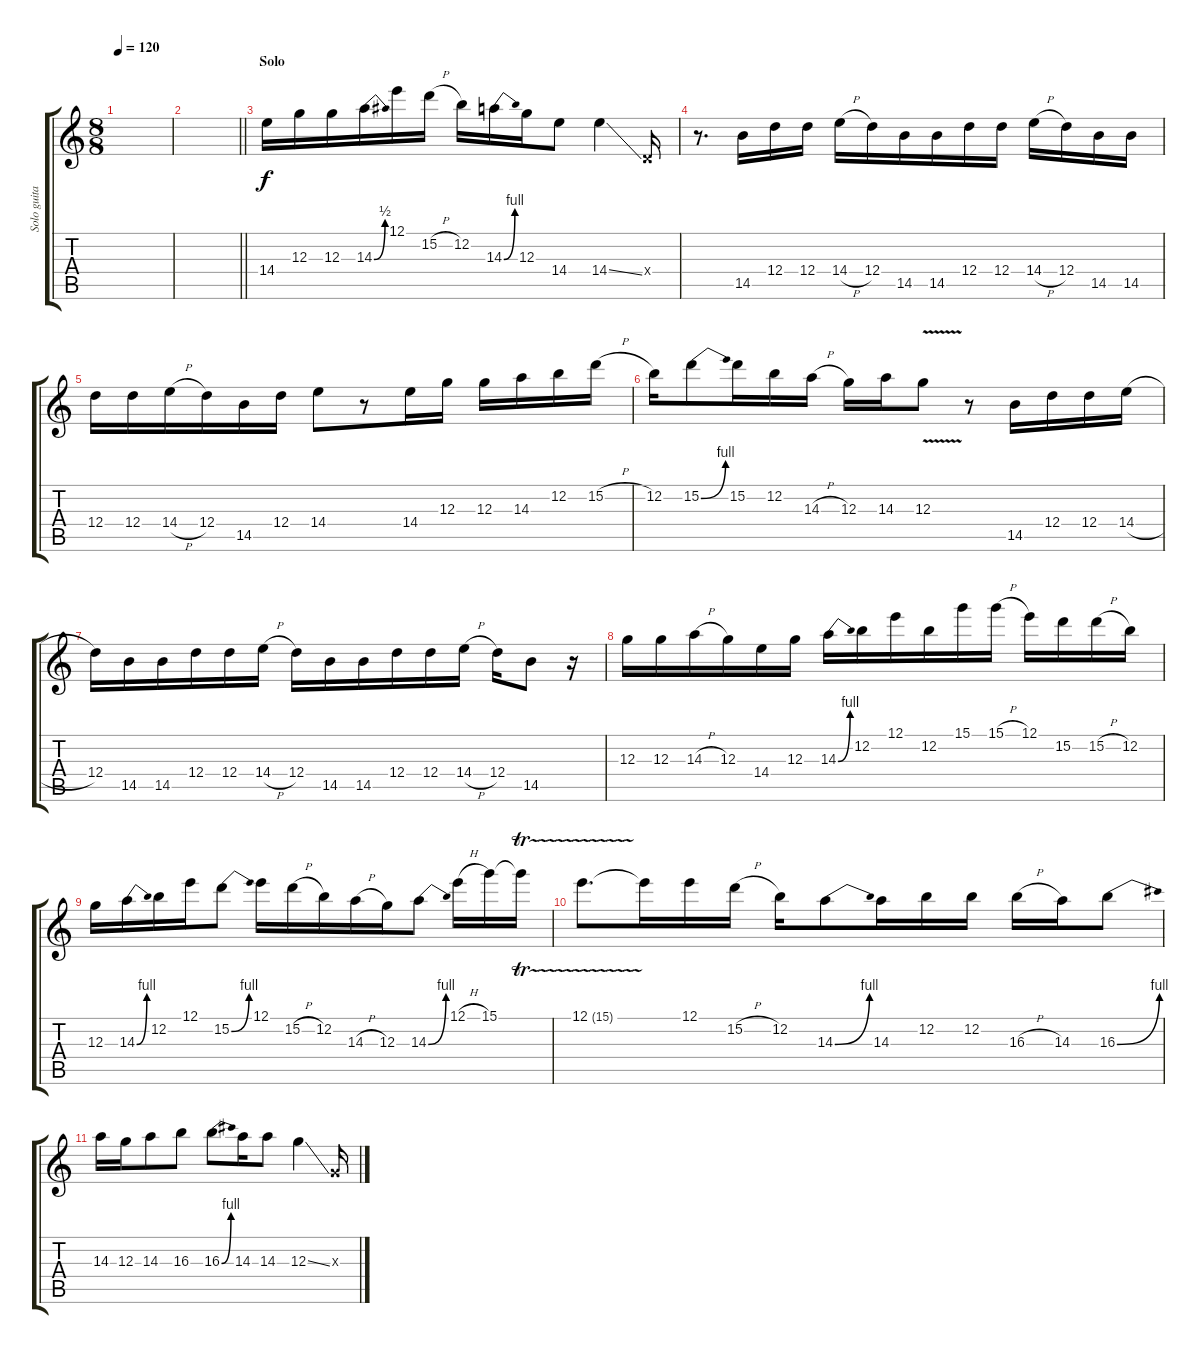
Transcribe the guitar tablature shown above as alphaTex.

\track ("Solo guitar" "Solo guita") {instrument distortionguitar}
\staff {score tabs}
\tuning (E4 B3 G3 D3 A2 E2) {hide}
\ts (8 8)
\tempo 120
\clef g2
\ks c
|
\barLineRight lightlight
|
\section ("" "Solo")
14.4.16 12.3.16 12.3.16 14.3{be (bend 0 0 60 2)}.16 12.1.16 15.2{h}.16 12.2.16 14.3{be (bend 0 0 60 4)}.16 12.3.16 14.4.8 14.4{ss}.4 0.4{x}.16 |
r.8{d} 14.5.16 12.4.16 12.4.16 14.4{h}.16 12.4.16 14.5.16 14.5.16 12.4.16 12.4.16 14.4{h}.16 12.4.16 14.5.16 14.5.16 |
12.4.16 12.4.16 14.4{h}.16 12.4.16 14.5.16 12.4.16 14.4.8 r.8 14.4.16 12.3.16 12.3.16 14.3.16 12.2.16 15.2{h}.16 |
12.2.16 15.2{be (bend 0 0 60 4)}.8 15.2.16 12.2.16 14.3{h}.16 12.3.16 14.3.16 12.3{v}.8 r.8 14.5.16 12.4.16 12.4.16 14.4{h}.16 |
12.4.16 14.5.16 14.5.16 12.4.16 12.4.16 14.4{h}.16 12.4.16 14.5.16 14.5.16 12.4.16 12.4.16 14.4{h}.16 12.4.16 14.5.8 r.16 |
12.3.16 12.3.16 14.3{h}.16 12.3.16 14.4.16 12.3.16 14.3{be (bend 0 0 60 4)}.16 12.2.16 12.1.16 12.2.16 15.1.16 15.1{h}.16 12.1.16 15.2.16 15.2{h}.16 12.2.16 |
12.3.16 14.3{be (bend 0 0 60 4)}.16 12.2.16 12.1.16 15.2{be (bend 0 0 60 4)}.8 12.1.16 15.2{h}.16 12.2.16 14.3{h}.16 12.3.16 14.3{be (bend 0 0 60 4)}.8 12.1{h}.16 15.1.16 15.1{tr (15 32) t}.16 |
12.1{tr (15 32)}.8{d} 12.1{t}.16 12.1.16 15.2{h}.16 12.2.16 14.3{be (bend 0 0 60 4)}.8 14.3.16 12.2.16 12.2.16 16.3{h}.16 14.3.16 16.3{be (bend 0 0 60 4)}.8 |
14.3.16 12.3.16 14.3.8 16.3.8 16.3{be (bend 0 0 60 4)}.8 14.3.16 14.3.8 12.3{ss}.4 0.3{x}.16
